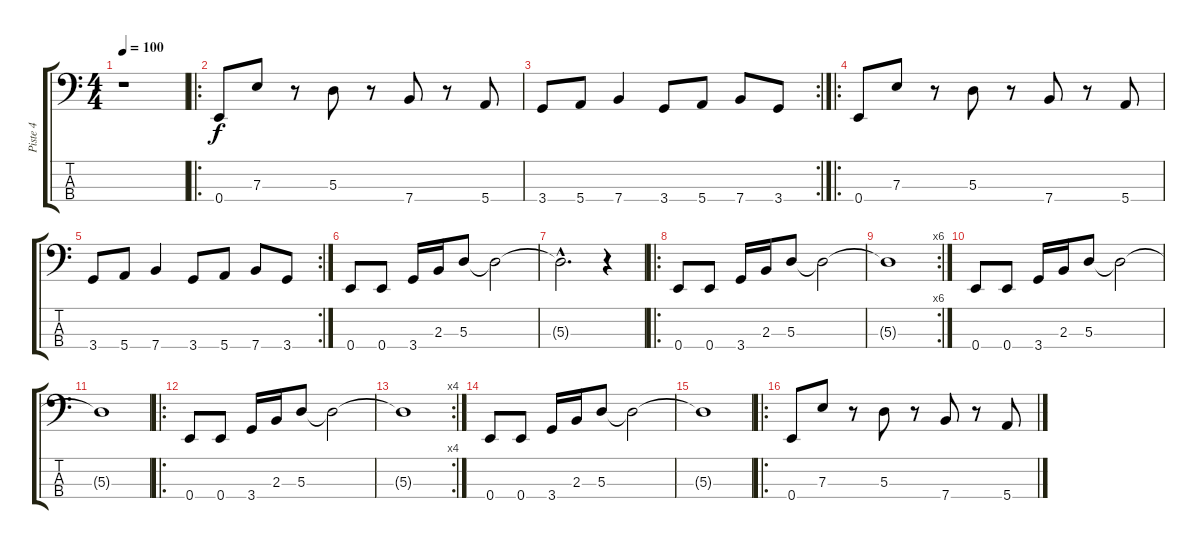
\track ("Piste 4" "Piste 4") {instrument electricbasspick}
\staff {score tabs}
\tuning (G2 D2 A1 E1) {hide}
\ts (4 4)
\tempo 100
\clef f4
\ks c
r.1{dy f instrument electricbasspick} |
\ro
0.4.8 7.3.8 r.8 5.3.8 r.8 7.4.8 r.8 5.4.8 |
\rc 2
3.4.8 5.4.8 7.4.4 3.4.8 5.4.8 7.4.8 3.4.8 |
\ro
0.4.8 7.3.8 r.8 5.3.8 r.8 7.4.8 r.8 5.4.8 |
\rc 2
3.4.8 5.4.8 7.4.4 3.4.8 5.4.8 7.4.8 3.4.8 |
0.4.8 0.4.8 3.4.16 2.3.16 5.3.8 5.3{t}.2 |
5.3{hac t}.2{d} r.4 |
\ro
0.4.8 0.4.8 3.4.16 2.3.16 5.3.8 5.3{t}.2 |
\rc 6
5.3{t}.1 |
0.4.8 0.4.8 3.4.16 2.3.16 5.3.8 5.3{t}.2 |
5.3{t}.1 |
\ro
0.4.8 0.4.8 3.4.16 2.3.16 5.3.8 5.3{t}.2 |
\rc 4
5.3{t}.1 |
0.4.8 0.4.8 3.4.16 2.3.16 5.3.8 5.3{t}.2 |
5.3{t}.1 |
\ro
0.4.8 7.3.8 r.8 5.3.8 r.8 7.4.8 r.8 5.4.8
